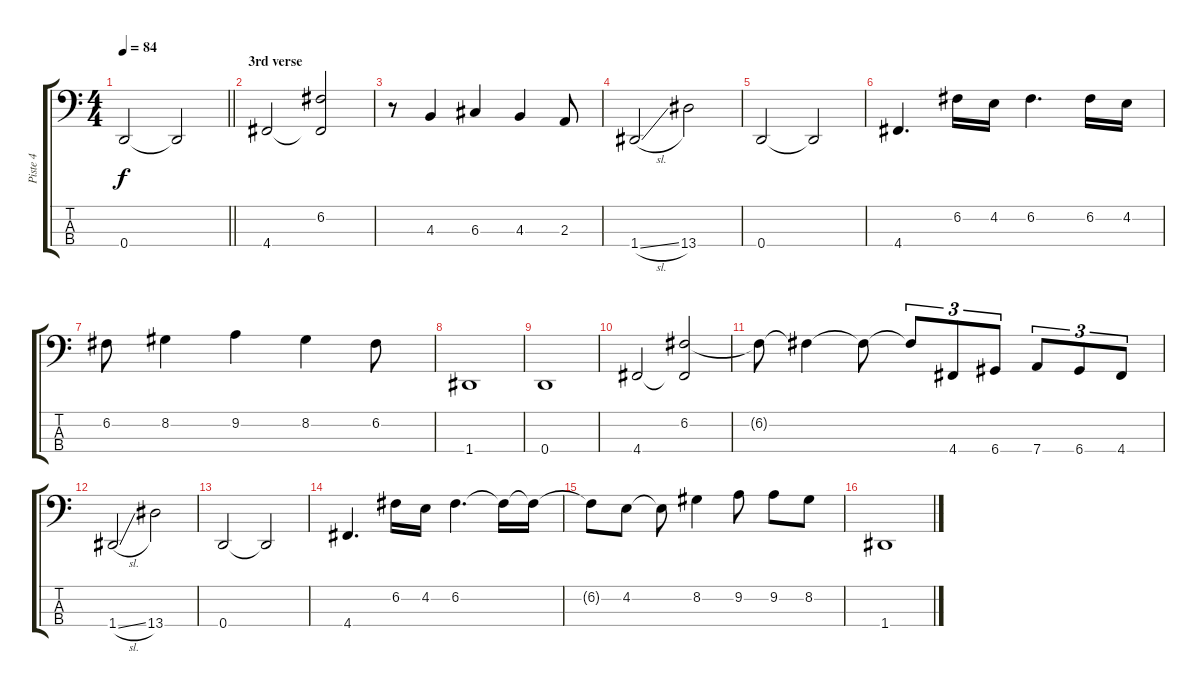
\track ("Piste 4" "Piste 4") {instrument electricbasspick}
\staff {score tabs}
\tuning (F2 C2 G1 D1) {hide}
\ts (4 4)
\tempo 84
\clef f4
\barLineRight lightlight
\ks c
0.4.2{dy f} 0.4{t}.2 |
\section ("" "3rd verse")
4.4.2 (6.2 4.4{t}).2 |
r.8 4.3.4 6.3.4 4.3.4 2.3.8 |
1.4{sl}.2 13.4.2 |
0.4.2 0.4{t}.2 |
4.4.4{d} 6.2.16 4.2.16 6.2.4{d} 6.2.16 4.2.16 |
6.2.8 8.2.4 9.2.4 8.2.4 6.2.8 |
1.4.1 |
0.4.1 |
4.4.2 (6.2 4.4{t}).2 |
6.2{t}.8 6.2{t}.4 6.2{t}.8 6.2{t}.8{tu (3 2)} 4.4.8{tu (3 2)} 6.4.8{tu (3 2)} 7.4.8{tu (3 2)} 6.4.8{tu (3 2)} 4.4.8{tu (3 2)} |
1.4{sl}.2 13.4.2 |
0.4.2 0.4{t}.2 |
4.4.4{d} 6.2.16 4.2.16 6.2.4{d} 6.2{t}.16 6.2{t}.16 |
6.2{t}.8 4.2.8 4.2{t}.8 8.2.4 9.2.8 9.2.8 8.2.8 |
1.4.1
